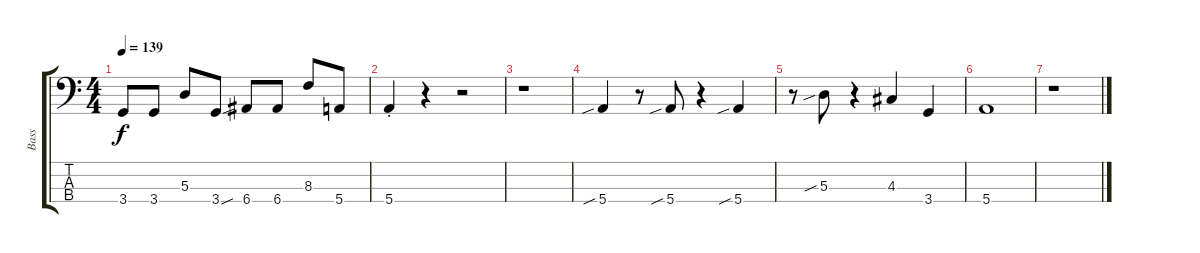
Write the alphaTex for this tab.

\track ("Bass" "Bass") {instrument electricbasspick}
\staff {score tabs}
\tuning (G2 D2 A1 E1) {hide}
\ts (4 4)
\tempo 139
\clef f4
\ks c
3.4.8{dy f} 3.4.8 5.3.8 3.4{sou}.8 6.4.8 6.4.8 8.3.8 5.4.8 |
5.4{st}.4 r.4 r.2 |
r.1 |
5.4{sib}.4 r.8 5.4{sib}.8 r.4 5.4{sib}.4 |
r.8 5.3{sib}.8 r.4 4.3.4 3.4.4 |
5.4.1 |
r.1
